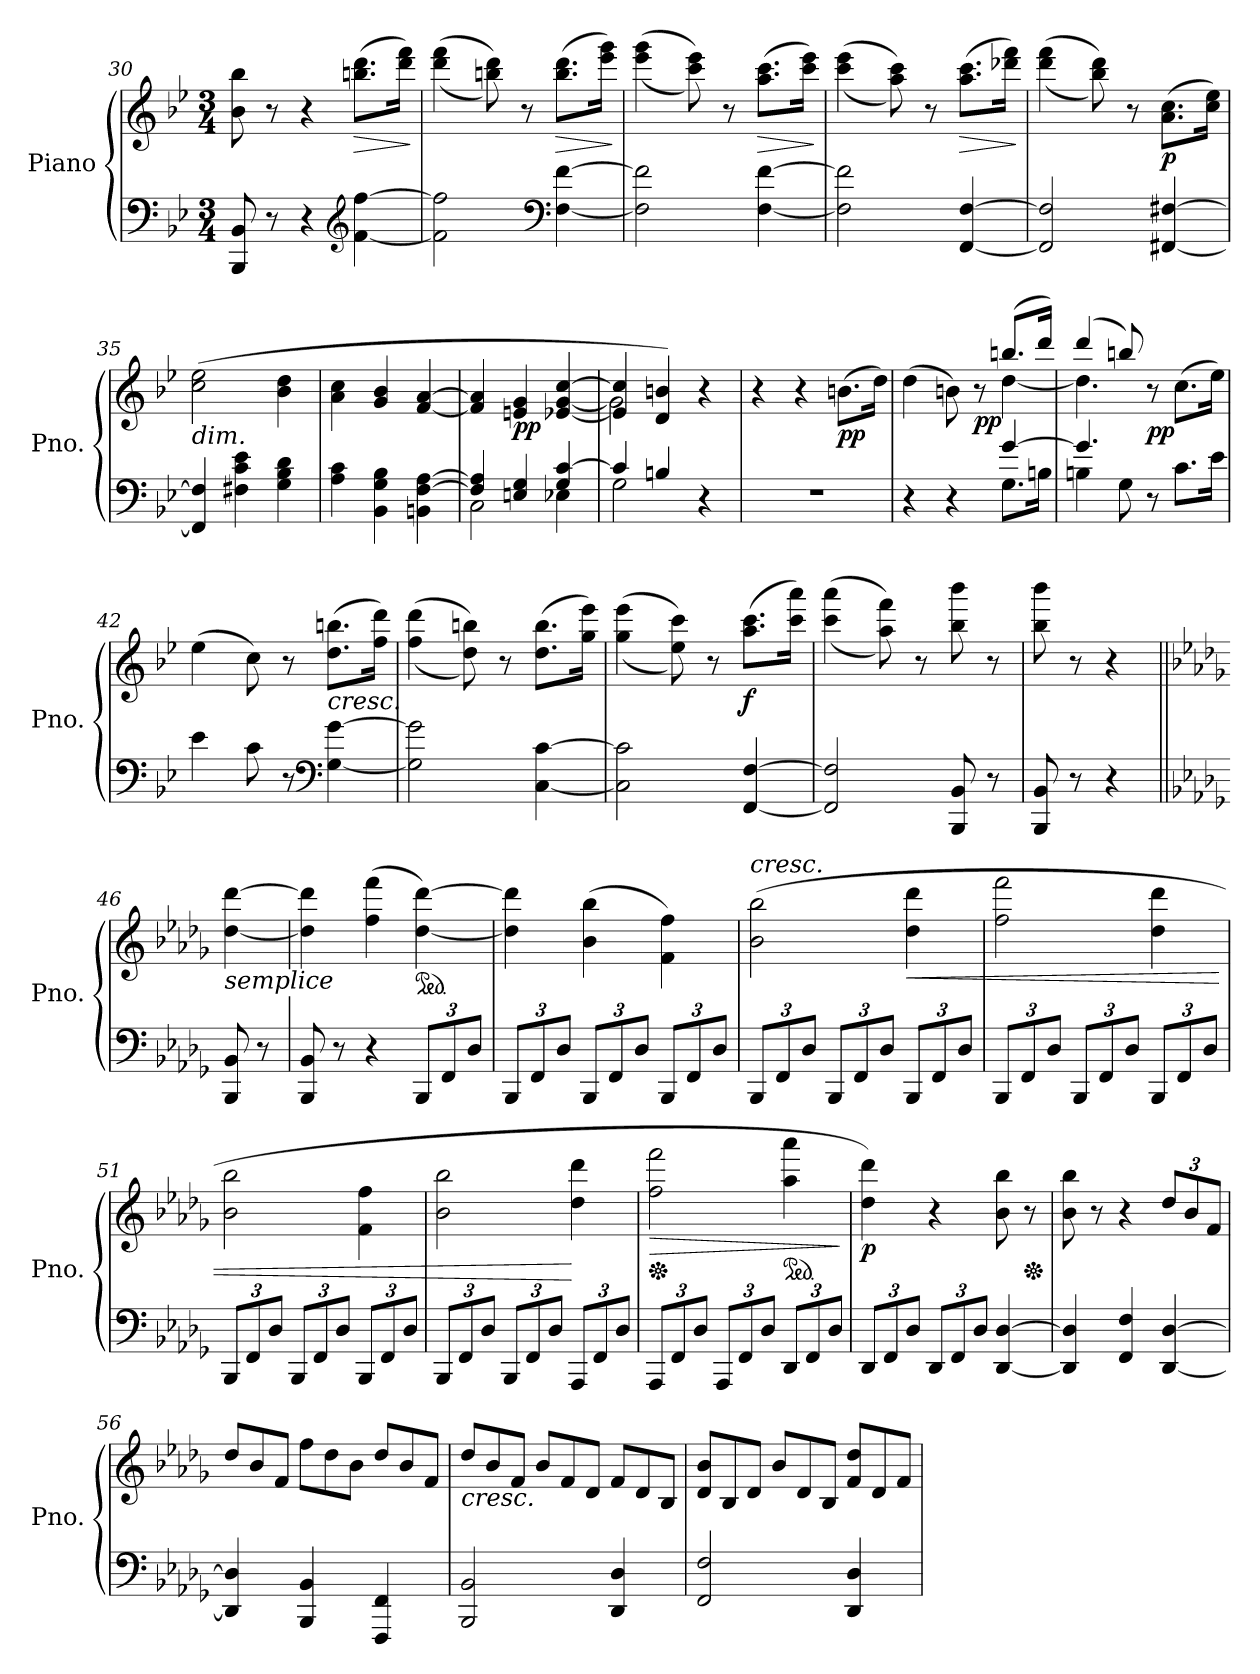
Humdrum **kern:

**kern	**kern	**dynam
*part1	*part1	*part1
*staff2	*staff1	*staff1/2
*I"Piano	*	*
*I'Pno.	*	*
*clefF4	*clefG2	*
*k[b-e-]	*k[b-e-]	*
*M3/4	*M3/4	*
=30	=30	=30
8BBB-/ 8BB-/	8b-\ 8bb-\	.
8r	8r	.
4r	4r	.
*clefG2	*	*
!	!	!LO:HP:b
[4f\ [4ff\	(8.bbn\ 8.ddd\L	>
.	16ddd\ 16fff\Jk)	.
.	.	]
=31	=31	=31
2f\] 2ff\]	(<(4ddd\ 4fff\	.
.	8bbn\ 8ddd\))	.
.	8r	.
*clefF4	*	*
!	!	!LO:HP:b
[4F\ [4f\	(8.bb\ 8.ddd\L	>
.	16eee-\ 16ggg\Jk)	.
.	.	]
!!LO:PB:g=z
=32	=32	=32
2F\] 2f\]	(<(4eee-\ 4ggg\	.
.	8ccc\ 8eee-\))	.
.	8r	.
!	!	!LO:HP:b
[4F\ [4f\	(8.aa\ 8.ccc\L	>
.	16ccc\ 16eee-\Jk)	.
.	.	]
=33	=33	=33
2F\] 2f\]	(<(4ccc\ 4eee-\	.
.	8aa\ 8ccc\))	.
.	8r	.
!	!	!LO:HP:b
[4FF/ [4F/	(8.aa\ 8.ccc\L	>
.	16ddd-X\ 16fff\Jk)	.
.	.	]
=34	=34	=34
2FF/] 2F/]	(<(4ddd\ 4fff\	.
.	8bb-\ 8ddd\))	.
.	8r	.
!	!	!LO:DY:b
[4FF#X/ [4F#X/	(>8.a\ 8.cc\L	p
.	16cc\ 16ee-\Jk)	.
=35	=35	=35
!	!LO:TX:b:i:t=dim.	!
4FF#/] 4F#/]	(>2cc\ 2ee-\	.
4F#X\ 4c\ 4e-\	.	.
4G\ 4B-\ 4d\	4b-\ 4dd\	.
=36	=36	=36
4A\ 4c\	4a\ 4cc\	.
4BB-\ 4G\ 4B-\	4g/ 4b-/	.
4BBn\ [>4F\ [>4A\	[4f/ [4a/	.
=37	=37	=37
*^	*	*
4F/] 4A/]	2C\	4f/] 4a/]	.
!	!	!	!LO:DY:b
4En/ 4G/	.	4en/ 4g/	pp
4G/ [4c/	4E-X\	[<4e-X/ [<4g/ [4cc/	.
!!LO:LB:g=z
=38	=38	=38	=38
*	*	*^	*
4c/]	2G\	4e-/] 4cc/]	2g\]	.
4Bn/	.	4d/ 4bn/)	.	.
4r	4ryy	4r	4ryy	.
*v	*v	*	*	*
*	*v	*v	*
=39	=39	=39
2.r	4r	.
.	4r	.
!	!	!LO:DY:b
.	(8.bn\L	pp
.	16dd\Jk)	.
=40	=40	=40
*^	*^	*
4r	2ryy	(>4dd\	2ryy	.
4r	.	8bn\)	.	.
!	!	!	!	!LO:DY:b
.	.	8r	.	pp
[4g/	8.G\L	(8.bbn/L	[4dd\	.
.	16Bn\Jk	16ddd/Jk)	.	.
=41	=41	=41	=41	=41
4.g/]	4Bn\	(4ddd/	4.dd\]	.
.	8G\	8bbn/)	.	.
!	!	!	!	!LO:DY:b
8r	8ryy	8r	8ryy	pp
8.c\L	4ryy	(>8.cc\L	4ryy	.
16e-\Jk	.	16ee-\Jk)	.	.
*v	*v	*	*	*
*	*v	*v	*
=42	=42	=42
4e-\	(4ee-\	.
8c\	8cc\)	.
8r	8r	.
*clefF4	*	*
!	!LO:TX:b:i:t=cresc.	!
[4G\ [4g\	(8.dd\ 8.bbn\L	.
.	16ff\ 16ddd\Jk)	.
!!LO:LB:g=z
=43	=43	=43
2G\] 2g\]	((<4ff\ 4ddd\	.
.	8dd\ 8bbn\))	.
.	8r	.
[4C\ [4c\	(8.dd\ 8.bb\L	.
.	16gg\ 16eee-\Jk)	.
=44	=44	=44
2C\] 2c\]	(<(4gg\ 4eee-\	.
.	8ee-\ 8ccc\))	.
.	8r	.
!	!	!LO:DY:b
[4FF/ [4F/	(8.aa\ 8.ccc\L	f
.	16ccc\ 16aaa\Jk)	.
=45	=45	=45
2FF/] 2F/]	(<(4ccc\ 4aaa\	.
.	8aa\ 8fff\))	.
.	8r	.
8BBB-/ 8BB-/	8bb-\ 8bbb-\	.
8r	8r	.
=46	=46	=46
8BBB-/ 8BB-/	8bb-\ 8bbb-\	.
8r	8r	.
4r	4r	.
=46X1||	=46X1||	=46X1||
*k[b-e-a-d-g-]	*k[b-e-a-d-g-]	*
!	!LO:TX:b:i:t=semplice	!
8BBB-/ 8BB-/	[4dd-\ [4ddd-\	.
8r	.	.
!!LO:LB:g=z
=47	=47	=47
8BBB-/ 8BB-/	4dd-\] 4ddd-\]	.
8r	.	.
4r	(4ff\ 4fff\	.
*Xbrackettup	*	*
*	*ped	*
12BBB-/L	[4dd-\ [4ddd-\)	.
12FF/	.	.
12D-/J	.	.
=48	=48	=48
12BBB-/L	4dd-\] 4ddd-\]	.
12FF/	.	.
12D-/J	.	.
12BBB-/L	(4b-\ 4bb-\	.
12FF/	.	.
12D-/J	.	.
12BBB-/L	4f\ 4ff\)	.
12FF/	.	.
12D-/J	.	.
=49	=49	=49
!	!LO:TX:a:i:t=cresc.	!
12BBB-/L	(2b-\ 2bb-\	.
12FF/	.	.
12D-/J	.	.
12BBB-/L	.	.
12FF/	.	.
12D-/J	.	.
!	!	!LO:HP:b
12BBB-/L	4dd-\ 4ddd-\	<
12FF/	.	.
12D-/J	.	.
!!LO:LB:g=z
=50	=50	=50
12BBB-/L	2ff\ 2fff\	.
12FF/	.	.
12D-/J	.	.
12BBB-/L	.	.
12FF/	.	.
12D-/J	.	.
12BBB-/L	4dd-\ 4ddd-\	.
12FF/	.	.
12D-/J	.	.
=51	=51	=51
12BBB-/L	2b-\ 2bb-\	.
12FF/	.	.
12D-/J	.	.
12BBB-/L	.	.
12FF/	.	.
12D-/J	.	.
12BBB-/L	4f\ 4ff\	.
12FF/	.	.
12D-/J	.	.
=52	=52	=52
12BBB-/L	2b-\ 2bb-\	.
12FF/	.	.
12D-/J	.	.
12BBB-/L	.	.
12FF/	.	.
12D-/J	.	.
12AAA-/L	4dd-\ 4ddd-\	[
12FF/	.	.
12D-/J	.	.
!!LO:LB:g=z
=53	=53	=53
*	*Xped	*
!	!	!LO:HP:b
12AAA-/L	2ff\ 2fff\	>
12FF/	.	.
12D-/J	.	.
12AAA-/L	.	.
12FF/	.	.
12D-/J	.	.
*	*ped	*
12DD-/L	4aa-\ 4aaa-\	.
12FF/	.	.
12D-/J	.	.
.	.	]
=54	=54	=54
!	!	!LO:DY:b
12DD-/L	4dd-\ 4ddd-\)	p
12FF/	.	.
12D-/J	.	.
12DD-/L	4r	.
12FF/	.	.
12D-/J	.	.
[4DD-/ [4D-/	8b-\ 8bb-\	.
*	*Xped	*
.	8r	.
=55	=55	=55
4DD-/] 4D-/]	8b-\ 8bb-\	.
.	8r	.
4FF/ 4F/	4r	.
*	*Xbrackettup	*
[4DD-/ [4D-/	12dd-/L	.
.	12b-/	.
.	12f/J	.
!!LO:PB:g=z
=56	=56	=56
*	*Xtuplet	*
4DD-/] 4D-/]	12dd-/L	.
.	12b-/	.
.	12f/J	.
4BBB-/ 4BB-/	12ff\L	.
.	12dd-\	.
.	12b-\J	.
4FFF/ 4FF/	12dd-/L	.
.	12b-/	.
.	12f/J	.
=57	=57	=57
!	!LO:TX:b:i:t=cresc.	!
2BBB-/ 2BB-/	12dd-/L	.
.	12b-/	.
.	12f/J	.
.	12b-/L	.
.	12f/	.
.	12d-/J	.
4DD-/ 4D-/	12f/L	.
.	12d-/	.
.	12B-/J	.
=58	=58	=58
2FF/ 2F/	12d-/ 12b-/L	.
.	12B-/	.
.	12d-/J	.
.	12b-/L	.
.	12d-/	.
.	12B-/J	.
4DD-/ 4D-/	12f/ 12dd-/L	.
.	12d-/	.
.	12f/J	.
=	=	=
*-	*-	*-
